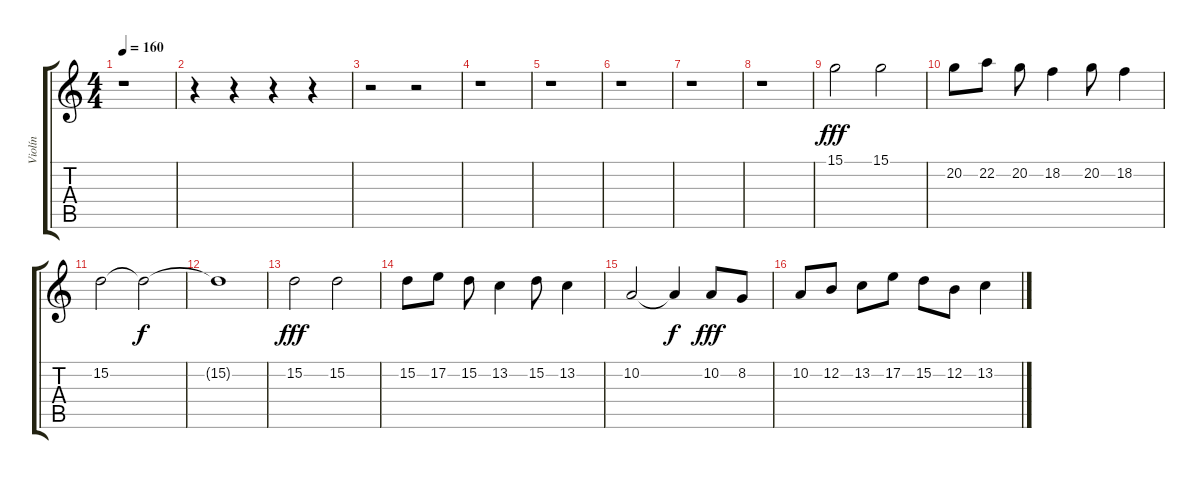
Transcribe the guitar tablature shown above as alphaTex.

\track ("Violín" "Violín") {instrument violin}
\staff {score tabs}
\tuning (E4 B3 G3 D3 A2 E2) {hide}
\ts (4 4)
\tempo 160
\clef g2
\ks c
r.1{dy fff instrument violin} |
r.4 r.4 r.4 r.4 |
r.2 r.2 |
r.1 |
r.1 |
r.1 |
r.1 |
r.1 |
15.1.2 15.1.2 |
20.2.8 22.2.8 20.2.8 18.2.4 20.2.8 18.2.4 |
15.2.2 15.2{t}.2{dy f} |
15.2{t}.1 |
15.2.2{dy fff} 15.2.2 |
15.2.8 17.2.8 15.2.8 13.2.4 15.2.8 13.2.4 |
10.2.2 10.2{t}.4{dy f} 10.2.8{dy fff} 8.2.8 |
10.2.8 12.2.8 13.2.8 17.2.8 15.2.8 12.2.8 13.2.4
